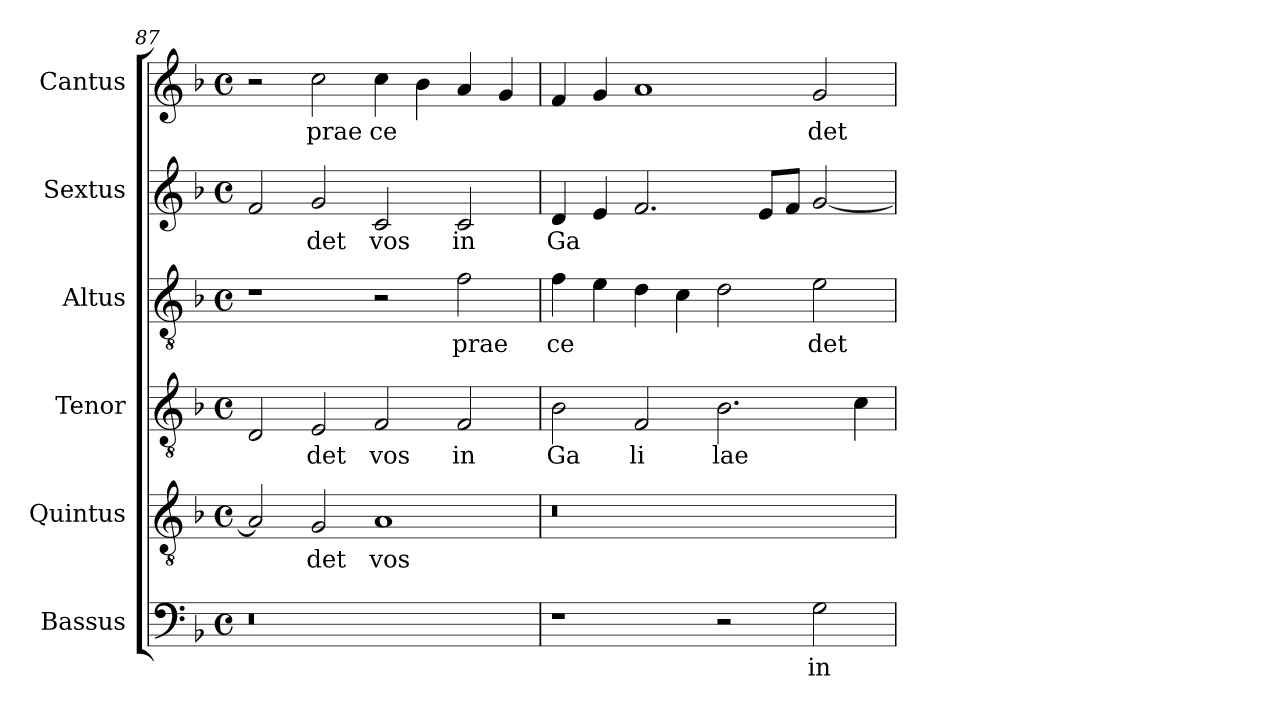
**kern	**text	**kern	**text	**kern	**text	**kern	**text	**kern	**text	**kern	**text
*part6	*part6	*part5	*part5	*part4	*part4	*part3	*part3	*part2	*part2	*part1	*part1
*staff6	*staff6	*staff5	*staff5	*staff4	*staff4	*staff3	*staff3	*staff2	*staff2	*staff1	*staff1
*I"Bassus	*	*I"Quintus	*	*I"Tenor	*	*I"Altus	*	*I"Sextus	*	*I"Cantus	*
*clefF4	*	*clefGv2	*	*clefGv2	*	*clefGv2	*	*clefG2	*	*clefG2	*
*k[b-]	*	*k[b-]	*	*k[b-]	*	*k[b-]	*	*k[b-]	*	*k[b-]	*
*F:	*	*F:	*	*F:	*	*F:	*	*F:	*	*F:	*
*M4/4	*	*M4/4	*	*M4/4	*	*M4/4	*	*M4/4	*	*M4/4	*
*met(c)	*	*met(c)	*	*met(c)	*	*met(c)	*	*met(c)	*	*met(c)	*
=87	=87	=87	=87	=87	=87	=87	=87	=87	=87	=87	=87
0r	.	2A/]	.	2D/	.	1r	.	2f/	.	2r	.
!	!	!	!LO:LY:b:cj	!	!LO:LY:b:cj	!	!	!	!LO:LY:b:cj	!	!LO:LY:b:cj
.	.	2G/	det	2E/	det	.	.	2g/	det	2cc\	prae
!	!	!	!LO:LY:b:cj	!	!LO:LY:b:cj	!	!	!	!LO:LY:b:cj	!	!LO:LY:b:cj
.	.	1A	vos	2F/	vos	2r	.	2c/	vos	4cc\	ce
.	.	.	.	.	.	.	.	.	.	4b-\	.
!	!	!	!	!	!LO:LY:b:cj	!	!LO:LY:b:cj	!	!LO:LY:b:cj	!	!
.	.	.	.	2F/	in	2f\	prae	2c/	in	4a/	.
.	.	.	.	.	.	.	.	.	.	4g/	.
!!LO:LB:g=z
=88	=88	=88	=88	=88	=88	=88	=88	=88	=88	=88	=88
!	!	!	!	!	!LO:LY:b:cj	!	!LO:LY:b:cj	!	!LO:LY:b	!	!
1r	.	0r	.	2B-\	Ga	4f\	ce	4d/	Ga	4f/	.
.	.	.	.	.	.	4e\	.	4e/	.	4g/	.
!	!	!	!	!	!LO:LY:b:cj	!	!	!	!	!	!
.	.	.	.	2F/	li	4d\	.	2.f/	.	1a	.
.	.	.	.	.	.	4c\	.	.	.	.	.
!	!	!	!	!	!LO:LY:b	!	!	!	!	!	!
2r	.	.	.	2.B-\	lae	2d\	.	.	.	.	.
.	.	.	.	.	.	.	.	8e/L	.	.	.
.	.	.	.	.	.	.	.	8f/J	.	.	.
!	!LO:LY:b:cj	!	!	!	!	!	!LO:LY:b:cj	!	!	!	!LO:LY:b:cj
2G\	in	.	.	.	.	2e\	det	[<2g/	.	2g/	det
.	.	.	.	4c\	.	.	.	.	.	.	.
=	=	=	=	=	=	=	=	=	=	=	=
*-	*-	*-	*-	*-	*-	*-	*-	*-	*-	*-	*-
